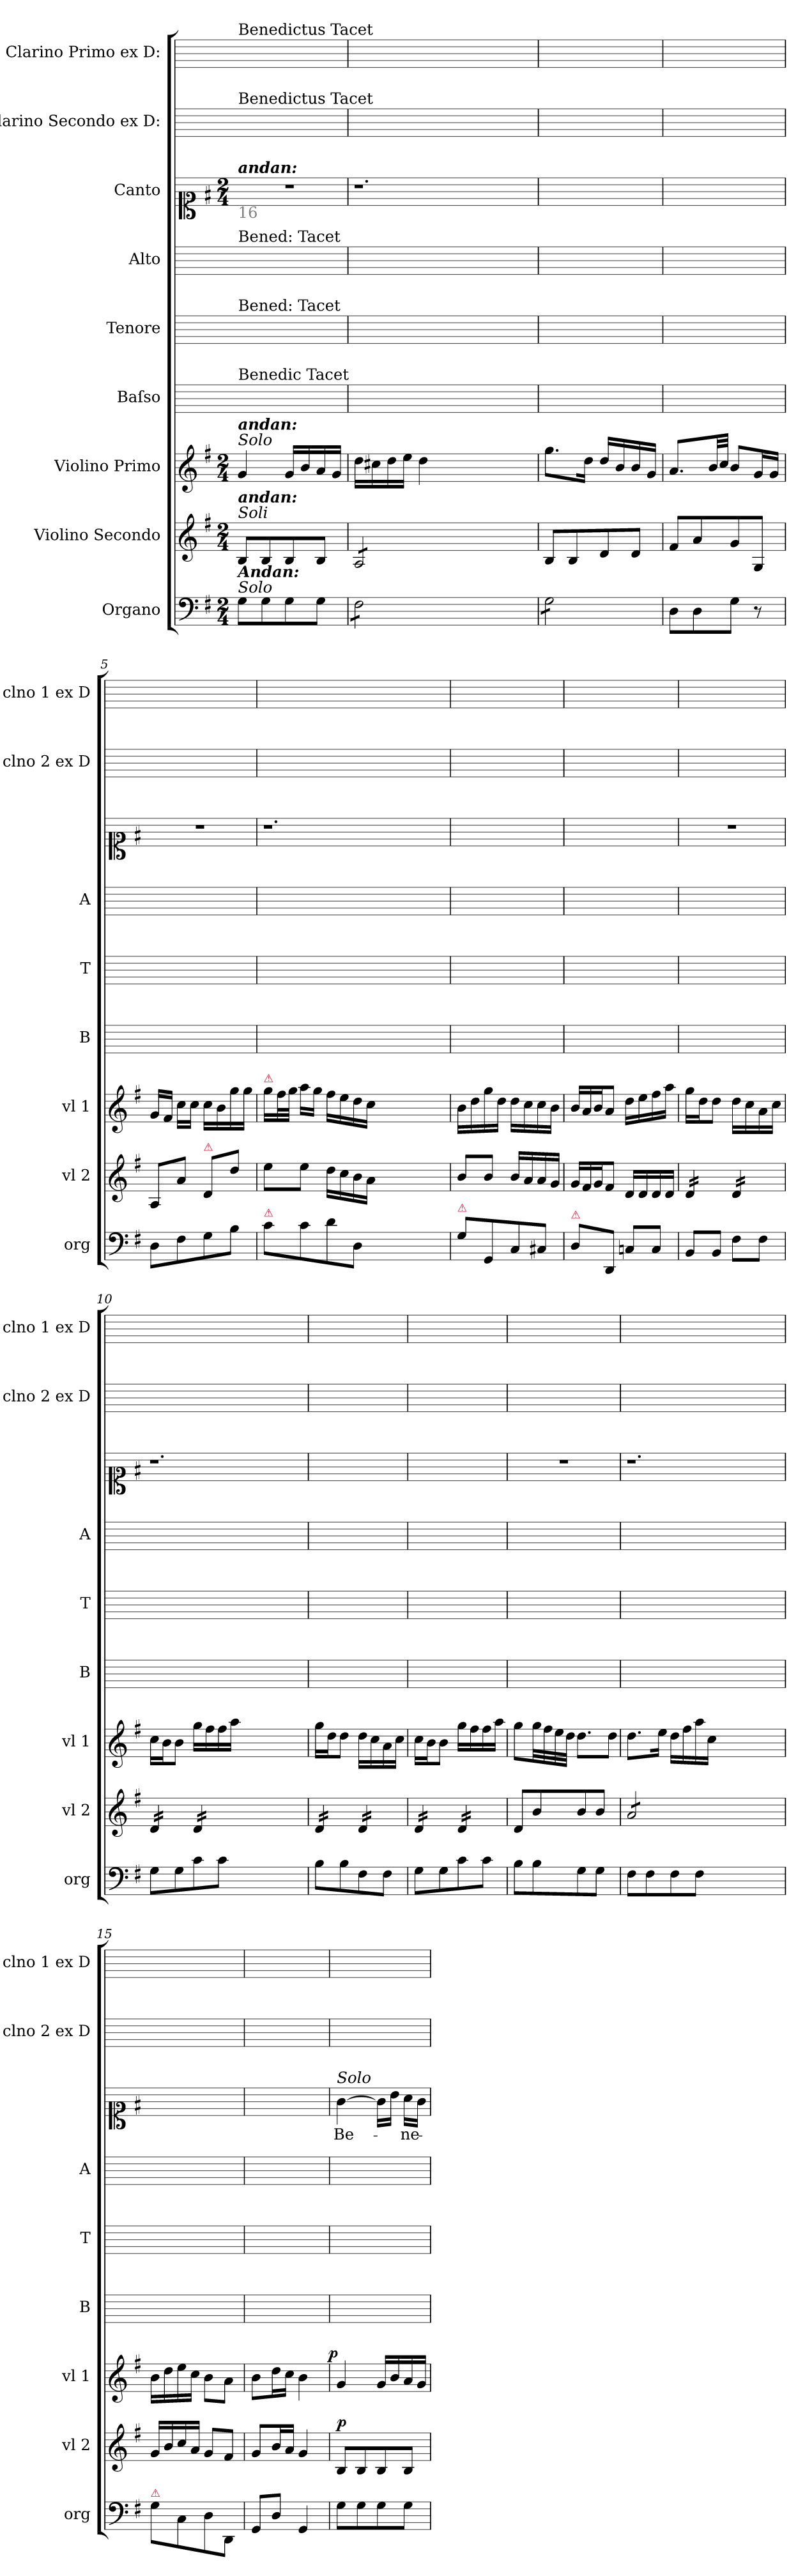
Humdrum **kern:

**kern	**dynam	**kern	**dynam	**kern	**dynam	**kern	**kern	**kern	**kern	**text	**kern	**kern
*part9	*part9	*part8	*part8	*part7	*part7	*part6	*part5	*part4	*part3	*part3	*part2	*part1
*staff9	*staff9	*staff8	*staff8	*staff7	*staff7	*staff6	*staff5	*staff4	*staff3	*staff3	*staff2	*staff1
*I"Organo	*	*I"Violino Secondo	*	*I"Violino Primo	*	*I"Baſso	*I"Tenore	*I"Alto	*I"Canto	*	*I"Clarino Secondo ex D:	*I"Clarino Primo ex D:
*I'org	*	*I'vl 2	*	*I'vl 1	*	*I'B	*I'T	*I'A	*	*	*I'clno 2 ex D	*I'clno 1 ex D
*clefF4	*	*clefG2	*	*clefG2	*	*	*	*	*clefC1	*	*	*
*k[f#]	*	*k[f#]	*	*k[f#]	*	*	*	*	*k[f#]	*	*	*
*G:	*	*G:	*	*G:	*	*	*	*	*G:	*	*	*
*M2/4	*	*M2/4	*	*M2/4	*	*	*	*	*M2/4	*	*	*
=1	=1	=1	=1	=1	=1	=1	=1	=1	=1	=1	=1	=1
!	!	!	!	!	!	!	!	!	!	!	!	!LO:TX:a:t=Benedictus Tacet
!	!	!	!	!	!	!	!	!	!	!	!LO:TX:a:t=Benedictus Tacet	!
!	!	!	!	!	!	!	!	!	!LO:TX:b:color=grey:t=16	!	!	!
!	!	!	!	!	!	!	!	!	!LO:TX:a:Bi:t=andan&colon;	!	!	!
!	!	!	!	!	!	!	!	!LO:TX:a:t=Bened&colon; Tacet	!	!	!	!
!	!	!	!	!	!	!	!LO:TX:a:t=Bened&colon; Tacet	!	!	!	!	!
!	!	!	!	!	!	!LO:TX:a:t=Benedic Tacet	!	!	!	!	!	!
!	!	!	!	!LO:TX:a:i:t=Solo	!	!	!	!	!	!	!	!
!	!	!	!	!LO:TX:a:Bi:t=andan&colon;	!	!	!	!	!	!	!	!
!	!	!LO:TX:a:i:t=Soli	!	!	!	!	!	!	!	!	!	!
!	!	!LO:TX:a:Bi:t=andan&colon;	!	!	!	!	!	!	!	!	!	!
!LO:TX:a:i:t=Solo	!	!	!	!	!	!	!	!	!	!	!	!
!LO:TX:a:Bi:t=Andan&colon;	!	!	!	!	!	!	!	!	!	!	!	!
8G\L	.	8B/L	.	4g/	.	2ryy	2ryy	2ryy	2r	.	2ryy	2ryy
8G\	.	8B/	.	.	.	.	.	.	.	.	.	.
8G\	.	8B/	.	16g/LL	.	.	.	.	.	.	.	.
.	.	.	.	16b/	.	.	.	.	.	.	.	.
8G\J	.	8B/J	.	16a/	.	.	.	.	.	.	.	.
.	.	.	.	16g/JJ	.	.	.	.	.	.	.	.
=2	=2	=2	=2	=2	=2	=2	=2	=2	=2	=2	=2	=2
*tremolo	*	*	*	*	*	*	*	*	*	*	*	*
*	*	*tremolo	*	*	*	*	*	*	*	*	*	*
8F#\L	.	8A/L	.	16dd\LL	.	2ryy	2ryy	2ryy	1.r	.	2ryy	2ryy
.	.	.	.	16cc#X\	.	.	.	.	.	.	.	.
8F#\	.	8A/	.	16dd\	.	.	.	.	.	.	.	.
.	.	.	.	16ee\JJ	.	.	.	.	.	.	.	.
8F#\	.	8A/	.	4dd\	.	.	.	.	.	.	.	.
8F#\J	.	8A/J	.	.	.	.	.	.	.	.	.	.
*	*	*Xtremolo	*	*	*	*	*	*	*	*	*	*
1ryy	.	1ryy	.	1ryy	.	1ryy	1ryy	1ryy	.	.	1ryy	1ryy
=3	=3	=3	=3	=3	=3	=3	=3	=3	=3	=3	=3	=3
8G\L	.	8B/L	.	8.gg\L	.	2ryy	2ryy	2ryy	2ryy	.	2ryy	2ryy
8G\	.	8B/	.	.	.	.	.	.	.	.	.	.
.	.	.	.	16dd\Jk	.	.	.	.	.	.	.	.
8G\	.	8d/	.	16dd/LL	.	.	.	.	.	.	.	.
.	.	.	.	16b/	.	.	.	.	.	.	.	.
8G\J	.	8d/J	.	16b/	.	.	.	.	.	.	.	.
*Xtremolo	*	*	*	*	*	*	*	*	*	*	*	*
.	.	.	.	16g/JJ	.	.	.	.	.	.	.	.
=4	=4	=4	=4	=4	=4	=4	=4	=4	=4	=4	=4	=4
8D\L	.	8f#/L	.	8.a/L	.	2ryy	2ryy	2ryy	2ryy	.	2ryy	2ryy
8D\	.	8a/	.	.	.	.	.	.	.	.	.	.
.	.	.	.	32b/LL	.	.	.	.	.	.	.	.
.	.	.	.	32cc/JJJ	.	.	.	.	.	.	.	.
8G\J	.	8g/	.	8b/L	.	.	.	.	.	.	.	.
8r	.	8G/J	.	16g/L	.	.	.	.	.	.	.	.
.	.	.	.	16g/JJ	.	.	.	.	.	.	.	.
=5	=5	=5	=5	=5	=5	=5	=5	=5	=5	=5	=5	=5
8D\L	.	8A/L	.	16g/LL	.	2ryy	2ryy	2ryy	2r	.	2ryy	2ryy
.	.	.	.	16f#/JJ	.	.	.	.	.	.	.	.
8F#\	.	8a/J	.	16cc\LL	.	.	.	.	.	.	.	.
.	.	.	.	16cc\JJ	.	.	.	.	.	.	.	.
!	!	!LO:TX:a:color=crimson:t=⚠	!	!	!	!	!	!	!	!	!	!
8G\	.	8d/L	.	16cc\LL	.	.	.	.	.	.	.	.
.	.	.	.	16b\	.	.	.	.	.	.	.	.
8B\J	.	8dd\J	.	16gg\	.	.	.	.	.	.	.	.
.	.	.	.	16gg\JJ	.	.	.	.	.	.	.	.
=6	=6	=6	=6	=6	=6	=6	=6	=6	=6	=6	=6	=6
!	!	!	!	!LO:TX:a:color=crimson:t=⚠	!	!	!	!	!	!	!	!
!LO:TX:a:color=crimson:t=⚠	!	!	!	!	!	!	!	!	!	!	!	!
8c\L	.	8ee\L	.	16gg\LL	.	2ryy	2ryy	2ryy	1.r	.	2ryy	2ryy
.	.	.	.	32ff#\L	.	.	.	.	.	.	.	.
.	.	.	.	32gg\JJJ	.	.	.	.	.	.	.	.
8c\	.	8ee\J	.	16aa\LL	.	.	.	.	.	.	.	.
.	.	.	.	16gg\JJ	.	.	.	.	.	.	.	.
8d\	.	16dd\LL	.	16ff#\LL	.	.	.	.	.	.	.	.
.	.	16cc\	.	16ee\	.	.	.	.	.	.	.	.
8D/J	.	16b\	.	16dd\	.	.	.	.	.	.	.	.
.	.	16a\JJ	.	16cc\JJ	.	.	.	.	.	.	.	.
1ryy	.	1ryy	.	1ryy	.	1ryy	1ryy	1ryy	.	.	1ryy	1ryy
=7	=7	=7	=7	=7	=7	=7	=7	=7	=7	=7	=7	=7
!LO:TX:a:color=crimson:t=⚠	!	!	!	!	!	!	!	!	!	!	!	!
8G\L	.	8b/L	.	16b\LL	.	2ryy	2ryy	2ryy	2ryy	.	2ryy	2ryy
.	.	.	.	16dd\	.	.	.	.	.	.	.	.
8GG/	.	8b/J	.	16gg\	.	.	.	.	.	.	.	.
.	.	.	.	16dd\JJ	.	.	.	.	.	.	.	.
8C/	.	16b/LL	.	16dd\LL	.	.	.	.	.	.	.	.
.	.	16a/	.	16cc\	.	.	.	.	.	.	.	.
8C#X/J	.	16a/	.	16cc\	.	.	.	.	.	.	.	.
.	.	16g/JJ	.	16b\JJ	.	.	.	.	.	.	.	.
=8	=8	=8	=8	=8	=8	=8	=8	=8	=8	=8	=8	=8
*	*	*Xtuplet	*	*Xtuplet	*	*	*	*	*	*	*	*
!LO:TX:a:color=crimson:t=⚠	!	!	!	!	!	!	!	!	!	!	!	!
8D\L	.	24g/LL	.	24b/LL	.	2ryy	2ryy	2ryy	2ryy	.	2ryy	2ryy
.	.	24f#/	.	24a/	.	.	.	.	.	.	.	.
.	.	24g/J	.	24b/J	.	.	.	.	.	.	.	.
8DD/J	.	8f#/J	.	8a/J	.	.	.	.	.	.	.	.
8Cn/L	.	16d/LL	.	16dd\LL	.	.	.	.	.	.	.	.
.	.	16d/	.	16ee\	.	.	.	.	.	.	.	.
8C/J	.	16d/	.	16ff#\	.	.	.	.	.	.	.	.
.	.	16d/JJ	.	16aa\JJ	.	.	.	.	.	.	.	.
=9	=9	=9	=9	=9	=9	=9	=9	=9	=9	=9	=9	=9
*	*	*tremolo	*	*	*	*	*	*	*	*	*	*
8BB/L	.	16d/LL	.	16gg\LL	.	2ryy	2ryy	2ryy	2r	.	2ryy	2ryy
.	.	16d/	.	16dd\J	.	.	.	.	.	.	.	.
8BB/J	.	16d/	.	8dd\J	.	.	.	.	.	.	.	.
.	.	16d/JJ	.	.	.	.	.	.	.	.	.	.
8F#\L	.	16d/LL	.	16dd\LL	.	.	.	.	.	.	.	.
.	.	16d/	.	16cc\	.	.	.	.	.	.	.	.
8F#\J	.	16d/	.	16a\	.	.	.	.	.	.	.	.
.	.	16d/JJ	.	16cc\JJ	.	.	.	.	.	.	.	.
=10	=10	=10	=10	=10	=10	=10	=10	=10	=10	=10	=10	=10
8G\L	.	16d/LL	.	16cc\LL	.	2ryy	2ryy	2ryy	1.r	.	2ryy	2ryy
.	.	16d/	.	16b\J	.	.	.	.	.	.	.	.
8G\	.	16d/	.	8b\J	.	.	.	.	.	.	.	.
.	.	16d/JJ	.	.	.	.	.	.	.	.	.	.
8c\	.	16d/LL	.	16gg\LL	.	.	.	.	.	.	.	.
.	.	16d/	.	16ff#\	.	.	.	.	.	.	.	.
8c\J	.	16d/	.	16ff#\	.	.	.	.	.	.	.	.
.	.	16d/JJ	.	16aa\JJ	.	.	.	.	.	.	.	.
1ryy	.	1ryy	.	1ryy	.	1ryy	1ryy	1ryy	.	.	1ryy	1ryy
=11	=11	=11	=11	=11	=11	=11	=11	=11	=11	=11	=11	=11
8B\L	.	16d/LL	.	16gg\LL	.	2ryy	2ryy	2ryy	2ryy	.	2ryy	2ryy
.	.	16d/	.	16dd\J	.	.	.	.	.	.	.	.
8B\	.	16d/	.	8dd\J	.	.	.	.	.	.	.	.
.	.	16d/JJ	.	.	.	.	.	.	.	.	.	.
8F#\	.	16d/LL	.	16dd\LL	.	.	.	.	.	.	.	.
.	.	16d/	.	16cc\	.	.	.	.	.	.	.	.
8F#\J	.	16d/	.	16a\	.	.	.	.	.	.	.	.
.	.	16d/JJ	.	16cc\JJ	.	.	.	.	.	.	.	.
=12	=12	=12	=12	=12	=12	=12	=12	=12	=12	=12	=12	=12
8G\L	.	16d/LL	.	16cc\LL	.	2ryy	2ryy	2ryy	2ryy	.	2ryy	2ryy
.	.	16d/	.	16b\J	.	.	.	.	.	.	.	.
8G\	.	16d/	.	8b\J	.	.	.	.	.	.	.	.
.	.	16d/JJ	.	.	.	.	.	.	.	.	.	.
8c\	.	16d/LL	.	16gg\LL	.	.	.	.	.	.	.	.
.	.	16d/	.	16ff#\	.	.	.	.	.	.	.	.
8c\J	.	16d/	.	16ff#\	.	.	.	.	.	.	.	.
.	.	16d/JJ	.	16aa\JJ	.	.	.	.	.	.	.	.
*	*	*Xtremolo	*	*	*	*	*	*	*	*	*	*
=13	=13	=13	=13	=13	=13	=13	=13	=13	=13	=13	=13	=13
8B\L	.	8d/L	.	8gg\L	.	2ryy	2ryy	2ryy	2r	.	2ryy	2ryy
8B\	.	8b/	.	32gg\LL	.	.	.	.	.	.	.	.
.	.	.	.	32ff#\	.	.	.	.	.	.	.	.
.	.	.	.	32ee\	.	.	.	.	.	.	.	.
.	.	.	.	32dd\JJJ	.	.	.	.	.	.	.	.
8G\	.	8b/	.	8.dd\L	.	.	.	.	.	.	.	.
8G\J	.	8b/J	.	.	.	.	.	.	.	.	.	.
!	!	!	!	!LO:N:vis=8	!	!	!	!	!	!	!	!
.	.	.	.	16dd\J	.	.	.	.	.	.	.	.
=14	=14	=14	=14	=14	=14	=14	=14	=14	=14	=14	=14	=14
*	*	*tremolo	*	*	*	*	*	*	*	*	*	*
8F#\L	.	8a/L	.	8.dd\L	.	2ryy	2ryy	2ryy	1.r	.	2ryy	2ryy
8F#\	.	8a/	.	.	.	.	.	.	.	.	.	.
.	.	.	.	16ee\Jk	.	.	.	.	.	.	.	.
8F#\	.	8a/	.	16dd\LL	.	.	.	.	.	.	.	.
.	.	.	.	16ff#\	.	.	.	.	.	.	.	.
8F#\J	.	8a/J	.	16aa\	.	.	.	.	.	.	.	.
*	*	*Xtremolo	*	*	*	*	*	*	*	*	*	*
.	.	.	.	16cc\JJ	.	.	.	.	.	.	.	.
1ryy	.	1ryy	.	1ryy	.	1ryy	1ryy	1ryy	.	.	1ryy	1ryy
=15	=15	=15	=15	=15	=15	=15	=15	=15	=15	=15	=15	=15
!LO:TX:a:color=crimson:t=⚠	!	!	!	!	!	!	!	!	!	!	!	!
8G\L	.	16g/LL	.	16b\LL	.	2ryy	2ryy	2ryy	2ryy	.	2ryy	2ryy
.	.	16b/	.	16dd\	.	.	.	.	.	.	.	.
8C\	.	16cc/	.	16ee\	.	.	.	.	.	.	.	.
.	.	16a/JJ	.	16cc\JJ	.	.	.	.	.	.	.	.
8D\	.	8g/L	.	8b\L	.	.	.	.	.	.	.	.
8DD/J	.	8f#/J	.	8a\J	.	.	.	.	.	.	.	.
=16	=16	=16	=16	=16	=16	=16	=16	=16	=16	=16	=16	=16
8GG/L	.	8g/L	.	8b\L	.	2ryy	2ryy	2ryy	2ryy	.	2ryy	2ryy
8D/J	.	16b/L	.	16dd\L	.	.	.	.	.	.	.	.
.	.	16a/JJ	.	16cc\JJ	.	.	.	.	.	.	.	.
!	!LO:DY:a	!	!	!	!	!	!	!	!	!	!	!
4GG/	pio&colon;	4g/	.	4b\	.	.	.	.	.	.	.	.
=17	=17	=17	=17	=17	=17	=17	=17	=17	=17	=17	=17	=17
!	!	!	!	!	!	!	!	!	!LO:TX:a:i:t=Solo	!	!	!
!	!	!	!LO:DY:a	!	!LO:DY:a:rj	!	!	!	!	!	!	!
8G\L	.	8B/L	p	4g/	p	2ryy	2ryy	2ryy	[4g\	Be-	2ryy	2ryy
8G\	.	8B/	.	.	.	.	.	.	.	.	.	.
8G\	.	8B/	.	16g/LL	.	.	.	.	16g\LL]	.	.	.
.	.	.	.	16b/	.	.	.	.	16b\JJ	.	.	.
8G\J	.	8B/J	.	16a/	.	.	.	.	16a\LL	-ne-	.	.
.	.	.	.	16g/JJ	.	.	.	.	16g\JJ	.	.	.
=	=	=	=	=	=	=	=	=	=	=	=	=
*-	*-	*-	*-	*-	*-	*-	*-	*-	*-	*-	*-	*-
